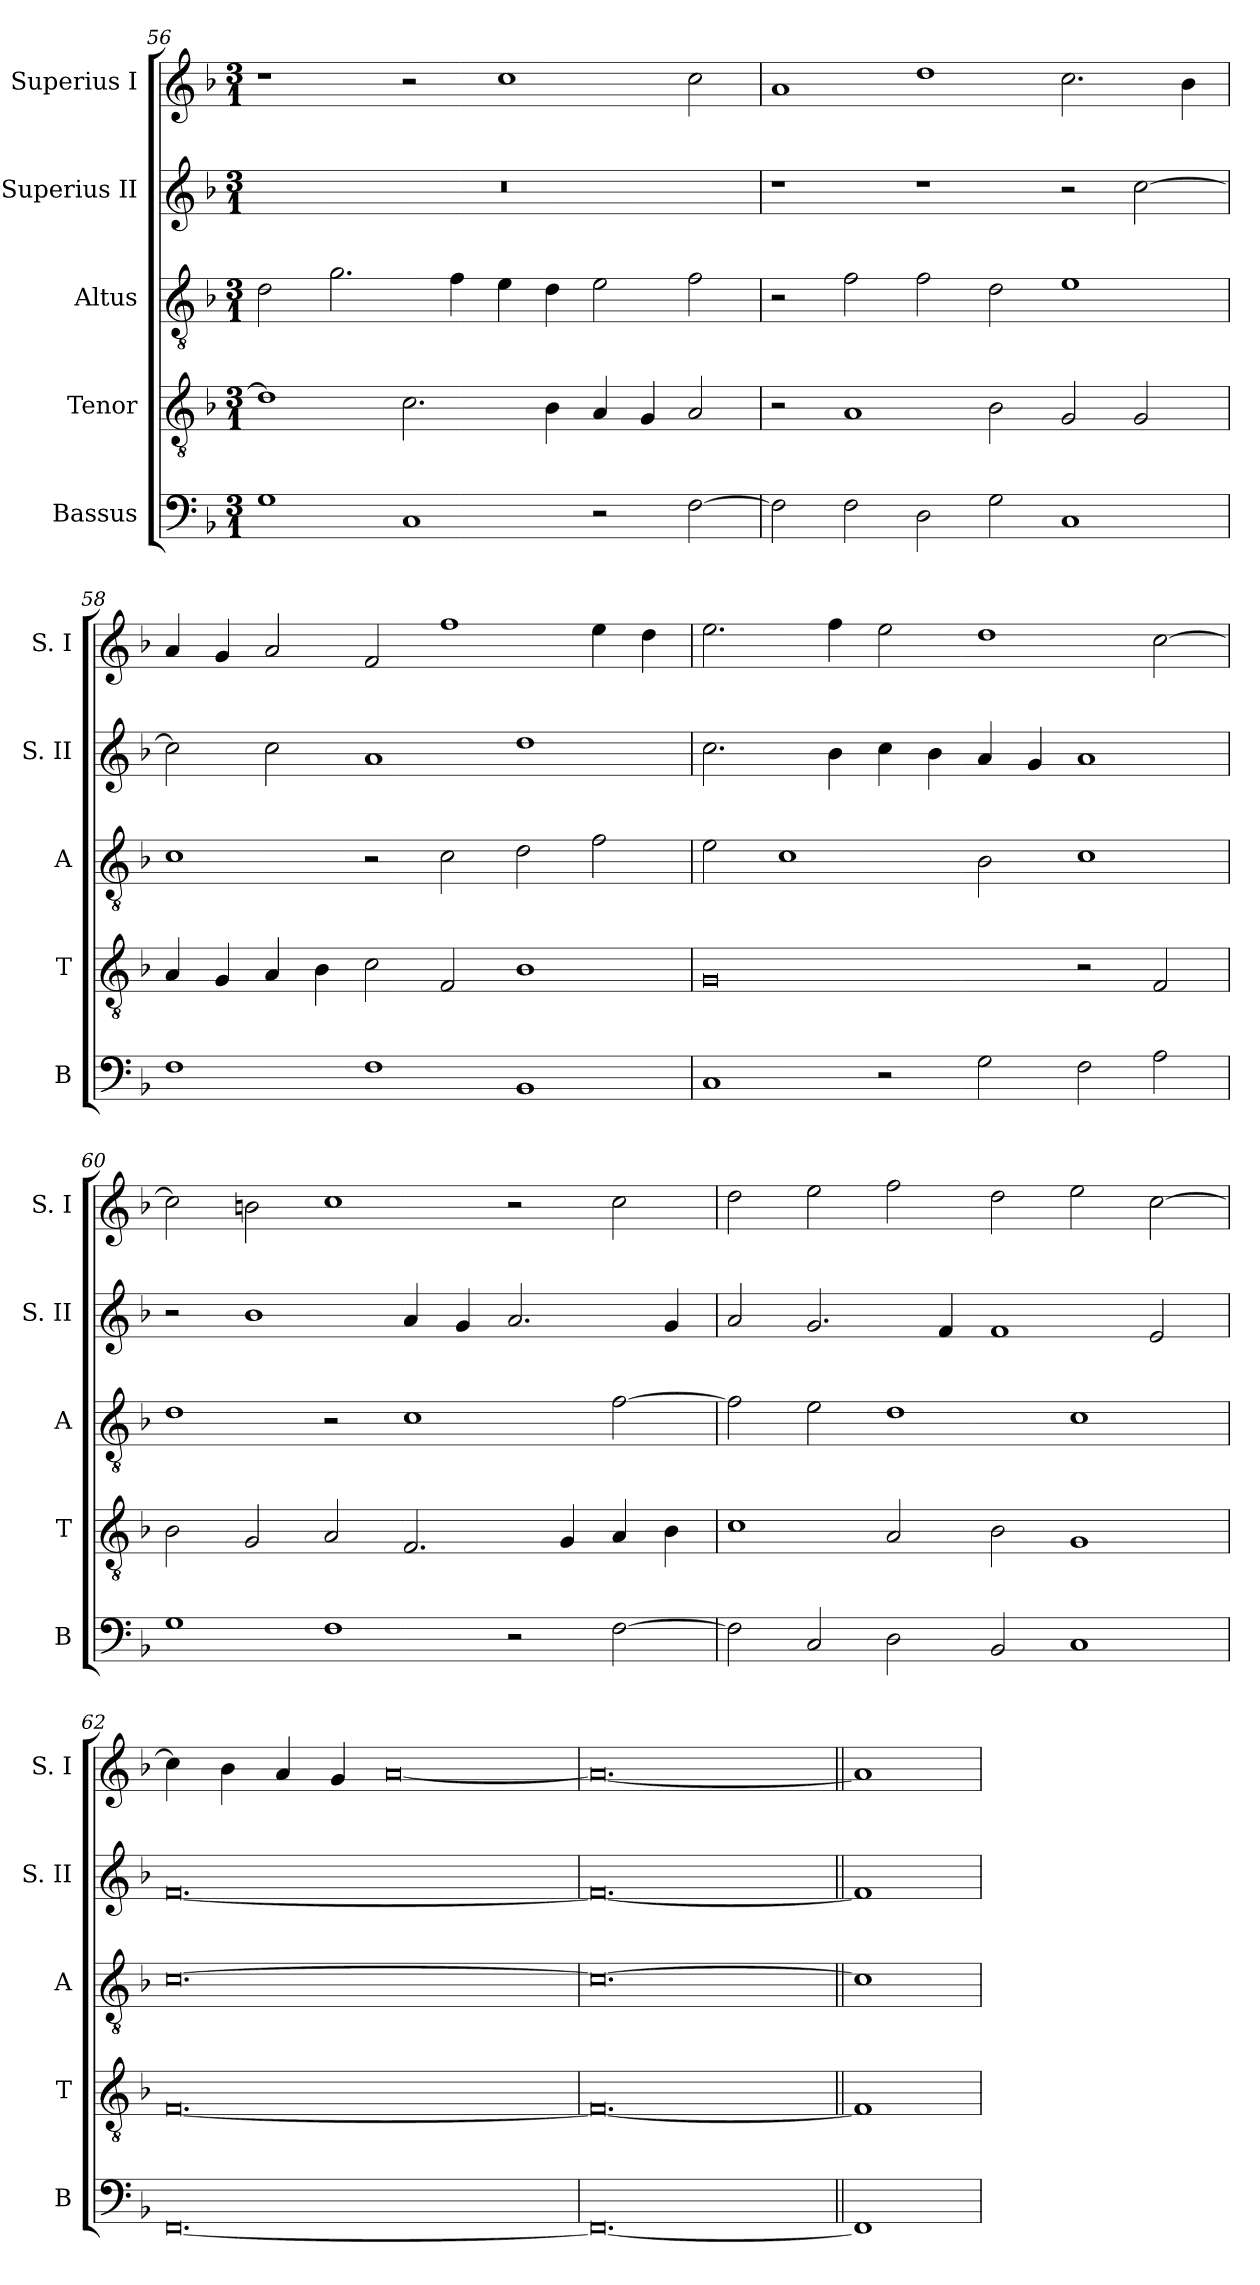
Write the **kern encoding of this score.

**kern	**kern	**kern	**kern	**kern
*part5	*part4	*part3	*part2	*part1
*staff5	*staff4	*staff3	*staff2	*staff1
*I"Bassus	*I"Tenor	*I"Altus	*I"Superius II	*I"Superius I
*I'B	*I'T	*I'A	*I'S. II	*I'S. I
*clefF4	*clefGv2	*clefGv2	*clefG2	*clefG2
*k[b-]	*k[b-]	*k[b-]	*k[b-]	*k[b-]
*F:	*F:	*F:	*F:	*F:
*M3/1	*M3/1	*M3/1	*M3/1	*M3/1
=56	=56	=56	=56	=56
1G	1d]	2d	1%3r	1r
.	.	2.g	.	.
1C	2.c	.	.	2r
.	.	4f	.	.
.	.	4e	.	1cc
.	4B-	4d	.	.
2r	4A	2e	.	.
.	4G	.	.	.
[2F	2A	2f	.	2cc
=57	=57	=57	=57	=57
2F]	2r	2r	1r	1a
2F	1A	2f	.	.
2D	.	2f	1r	1dd
2G	2B-	2d	.	.
1C	2G	1e	2r	2.cc
.	2G	.	[2cc	.
.	.	.	.	4b-
=58	=58	=58	=58	=58
1F	4A	1c	2cc]	4a
.	4G	.	.	4g
.	4A	.	2cc	2a
.	4B-	.	.	.
1F	2c	2r	1a	2f
.	2F	2c	.	1ff
1BB-	1B-	2d	1dd	.
.	.	2f	.	4ee
.	.	.	.	4dd
=59	=59	=59	=59	=59
1C	0G	2e	2.cc	2.ee
.	.	1c	.	.
.	.	.	4b-	4ff
2r	.	.	4cc	2ee
.	.	.	4b-	.
2G	.	2B-	4a	1dd
.	.	.	4g	.
2F	2r	1c	1a	.
2A	2F	.	.	[2cc
=60	=60	=60	=60	=60
1G	2B-	1d	2r	2cc]
.	2G	.	1b-	2bn
1F	2A	2r	.	1cc
.	2.F	1c	4a	.
.	.	.	4g	.
2r	.	.	2.a	2r
.	4G	.	.	.
[2F	4A	[2f	.	2cc
.	4B-	.	4g	.
=61	=61	=61	=61	=61
2F]	1c	2f]	2a	2dd
2C	.	2e	2.g	2ee
2D	2A	1d	.	2ff
.	.	.	4f	.
2BB-	2B-	.	1f	2dd
1C	1G	1c	.	2ee
.	.	.	2e	[2cc
=62	=62	=62	=62	=62
[0.FF	[0.F	[0.c	[0.f	4cc]
.	.	.	.	4b-
.	.	.	.	4a
.	.	.	.	4g
.	.	.	.	[0a
=63	=63	=63	=63	=63
0.FF_	0.F_	0.c_	0.f_	0.a_
=64||	=64||	=64||	=64||	=64||
1FF]	1F]	1c]	1f]	1a]
=	=	=	=	=
*-	*-	*-	*-	*-
